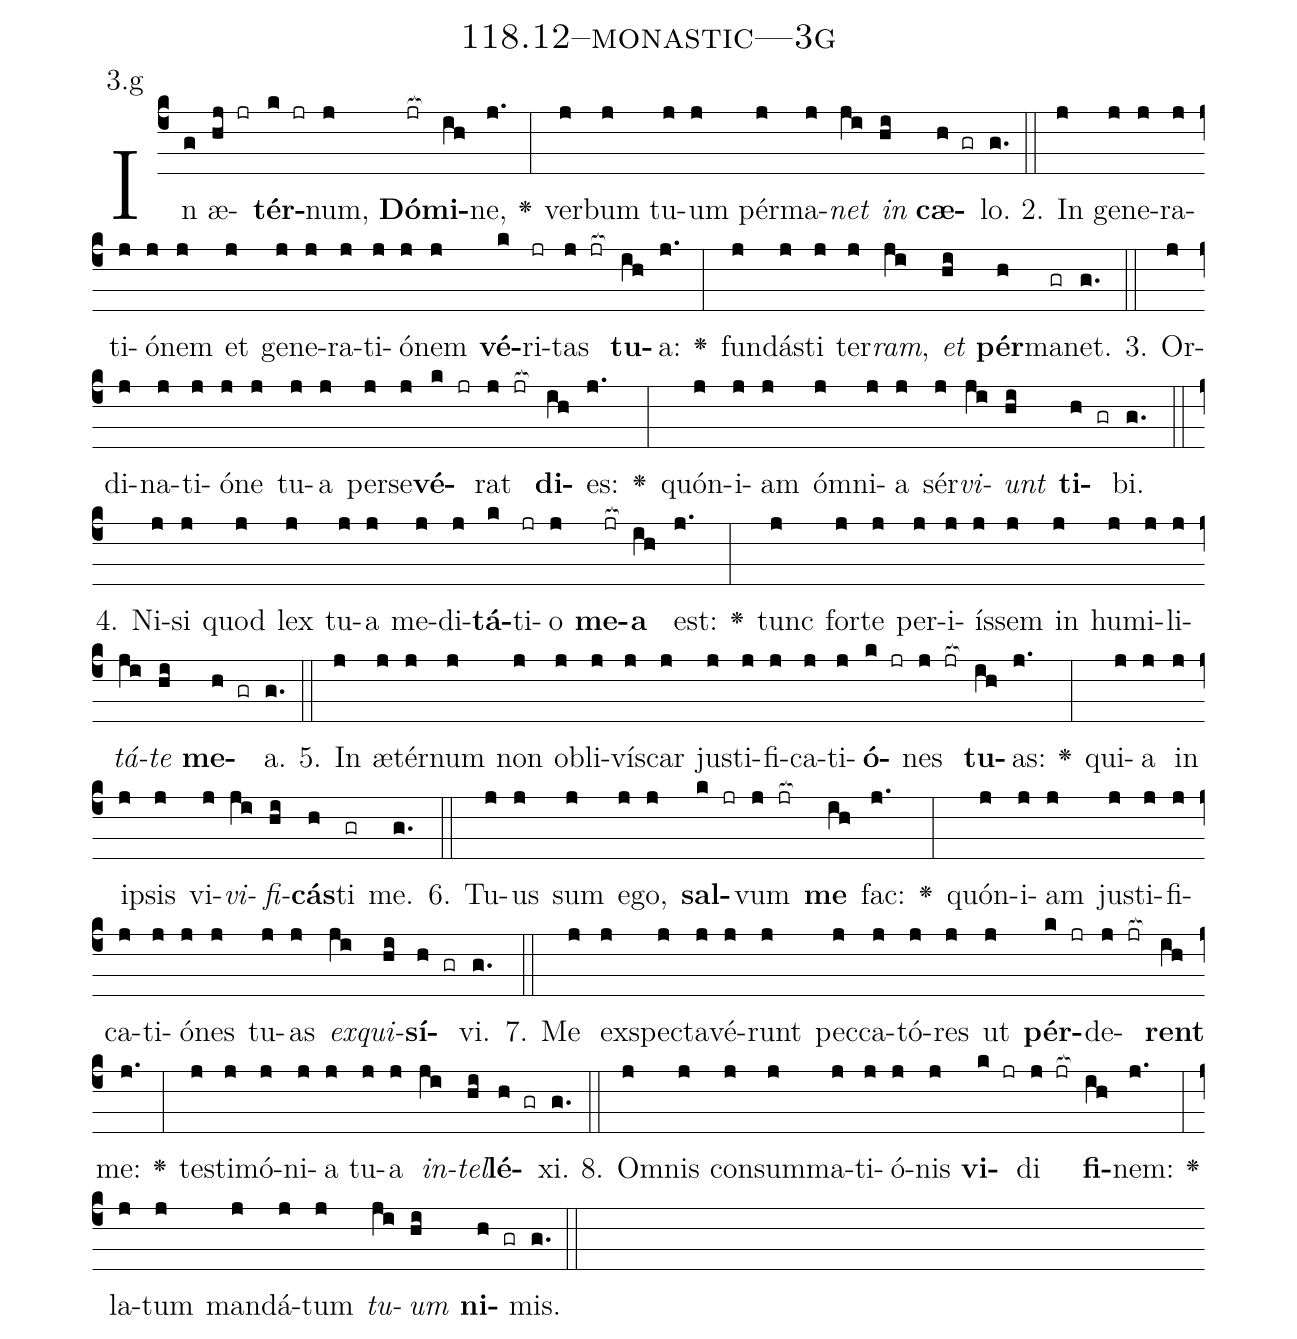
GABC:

name: 118.12--monastic---3g;
annotation: 3.g;
%%
(c4)In(g) æ(hj jr)<b>tér</b>(k jr)num,(j) <b>Dó</b>(jr[ocb:1{])<b>mi</b>(ih[ocb:0}])ne,(j.) <v>\greheightstar</v>(:) ver(j)bum(j) tu(j)um(j) pér(j)ma(j)<i>net</i>(ji) <i>in</i>(hi) <b>cæ</b>(h gr)lo.(g.) (::)
2. In(j) ge(j)ne(j)ra(j)ti(j)ó(j)nem(j) et(j) ge(j)ne(j)ra(j)ti(j)ó(j)nem(j) <b>vé</b>(k)ri(jr)tas(j jr[ocb:1{]) <b>tu</b>(ih[ocb:0}])a:(j.) <v>\greheightstar</v>(:) fun(j)dás(j)ti(j) ter(j)<i>ram</i>,(ji) <i>et</i>(hi) <b>pér</b>(h)ma(gr)net.(g.) (::)
3. Or(j)di(j)na(j)ti(j)ó(j)ne(j) tu(j)a(j) per(j)se(j)<b>vé</b>(k jr)rat(j jr[ocb:1{]) <b>di</b>(ih[ocb:0}])es:(j.) <v>\greheightstar</v>(:) quón(j)i(j)am(j) óm(j)ni(j)a(j) sér(j)<i>vi</i>(ji)<i>unt</i>(hi) <b>ti</b>(h gr)bi.(g.) (::)
4. Ni(j)si(j) quod(j) lex(j) tu(j)a(j) me(j)di(j)<b>tá</b>(k)ti(jr)o(j) <b>me</b>(jr[ocb:1{])<b>a</b>(ih[ocb:0}]) est:(j.) <v>\greheightstar</v>(:) tunc(j) for(j)te(j) per(j)i(j)ís(j)sem(j) in(j) hu(j)mi(j)li(j)<i>tá</i>(ji)<i>te</i>(hi) <b>me</b>(h gr)a.(g.) (::)
5. In(j) æ(j)tér(j)num(j) non(j) ob(j)li(j)vís(j)car(j) jus(j)ti(j)fi(j)ca(j)ti(j)<b>ó</b>(k jr)nes(j jr[ocb:1{]) <b>tu</b>(ih[ocb:0}])as:(j.) <v>\greheightstar</v>(:) qui(j)a(j) in(j) ip(j)sis(j) vi(j)<i>vi</i>(ji)<i>fi</i>(hi)<b>cás</b>(h)ti(gr) me.(g.) (::)
6. Tu(j)us(j) sum(j) e(j)go,(j) <b>sal</b>(k jr)vum(j jr[ocb:1{]) <b>me</b>(ih[ocb:0}]) fac:(j.) <v>\greheightstar</v>(:) quón(j)i(j)am(j) jus(j)ti(j)fi(j)ca(j)ti(j)ó(j)nes(j) tu(j)as(j) <i>ex</i>(ji)<i>qui</i>(hi)<b>sí</b>(h gr)vi.(g.) (::)
7. Me(j) ex(j)spec(j)ta(j)vé(j)runt(j) pec(j)ca(j)tó(j)res(j) ut(j) <b>pér</b>(k jr)de(j jr[ocb:1{])<b>rent</b>(ih[ocb:0}]) me:(j.) <v>\greheightstar</v>(:) tes(j)ti(j)mó(j)ni(j)a(j) tu(j)a(j) <i>in</i>(ji)<i>tel</i>(hi)<b>lé</b>(h gr)xi.(g.) (::)
8. Om(j)nis(j) con(j)sum(j)ma(j)ti(j)ó(j)nis(j) <b>vi</b>(k jr)di(j jr[ocb:1{]) <b>fi</b>(ih[ocb:0}])nem:(j.) <v>\greheightstar</v>(:) la(j)tum(j) man(j)dá(j)tum(j) <i>tu</i>(ji)<i>um</i>(hi) <b>ni</b>(h gr)mis.(g.) (::)
